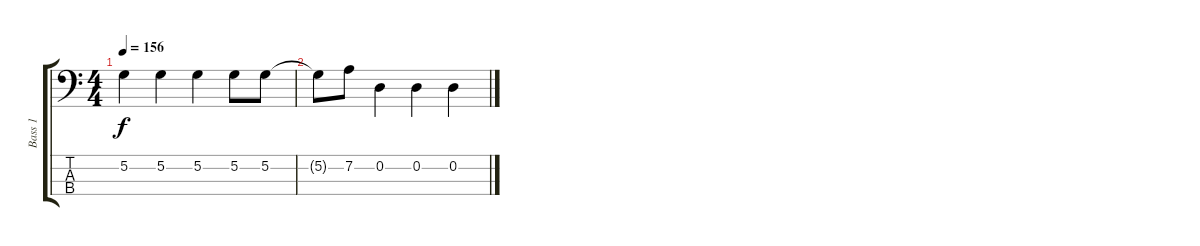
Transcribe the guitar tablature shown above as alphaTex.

\track ("Bass 1" "Bass 1") {instrument electricbassfinger}
\staff {score tabs}
\tuning (G2 D2 A1 D1) {hide}
\ts (4 4)
\tempo 156
\clef f4
\ks c
5.2.4{dy f} 5.2.4 5.2.4 5.2.8 5.2.8 |
5.2{t}.8 7.2.8 0.2.4 0.2.4 0.2.4
